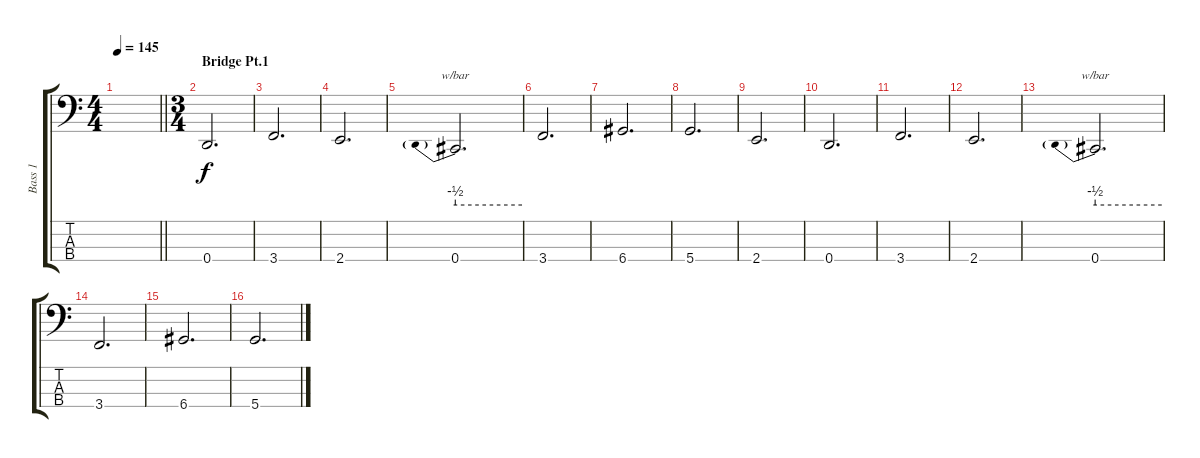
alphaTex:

\track ("Bass 1" "Bass 1") {instrument electricbassfinger}
\staff {score tabs}
\tuning (G2 D2 A1 D1) {hide}
\ts (4 4)
\tempo 145
\clef f4
\barLineRight lightlight
\ks c
|
\ts (3 4)
\section ("" "Bridge Pt.1")
0.4.2{d} |
3.4.2{d} |
2.4.2{d} |
0.4.2{d tbe (predive default 0 -2 60 -2)} |
3.4.2{d} |
6.4.2{d} |
5.4.2{d} |
2.4.2{d} |
0.4.2{d} |
3.4.2{d} |
2.4.2{d} |
0.4.2{d tbe (predive default 0 -2 60 -2)} |
3.4.2{d} |
6.4.2{d} |
5.4.2{d}
